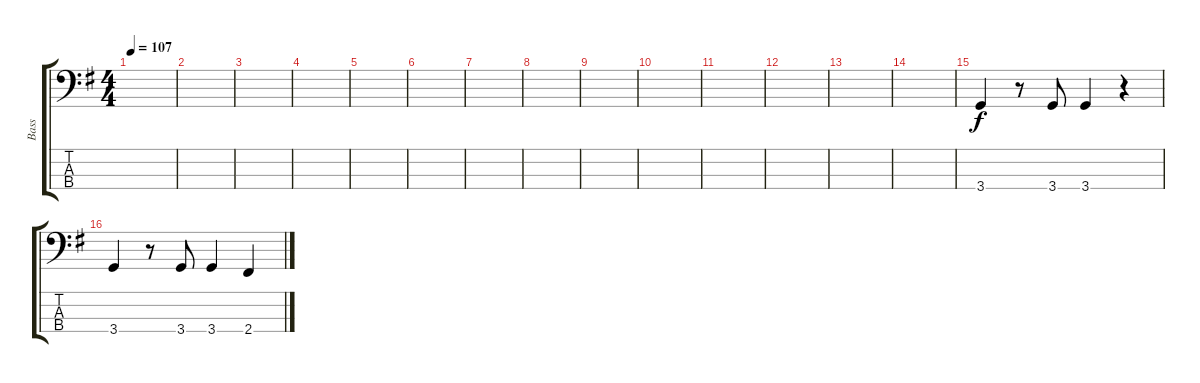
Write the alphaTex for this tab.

\track ("Bass" "Bass") {instrument electricbassfinger}
\staff {score tabs}
\tuning (G2 D2 A1 E1) {hide}
\ts (4 4)
\tempo 107
\clef f4
\ks g
|
|
|
|
|
|
|
|
|
|
|
|
|
|
3.4.4 r.8 3.4.8 3.4.4 r.4 |
3.4.4 r.8 3.4.8 3.4.4 2.4.4
